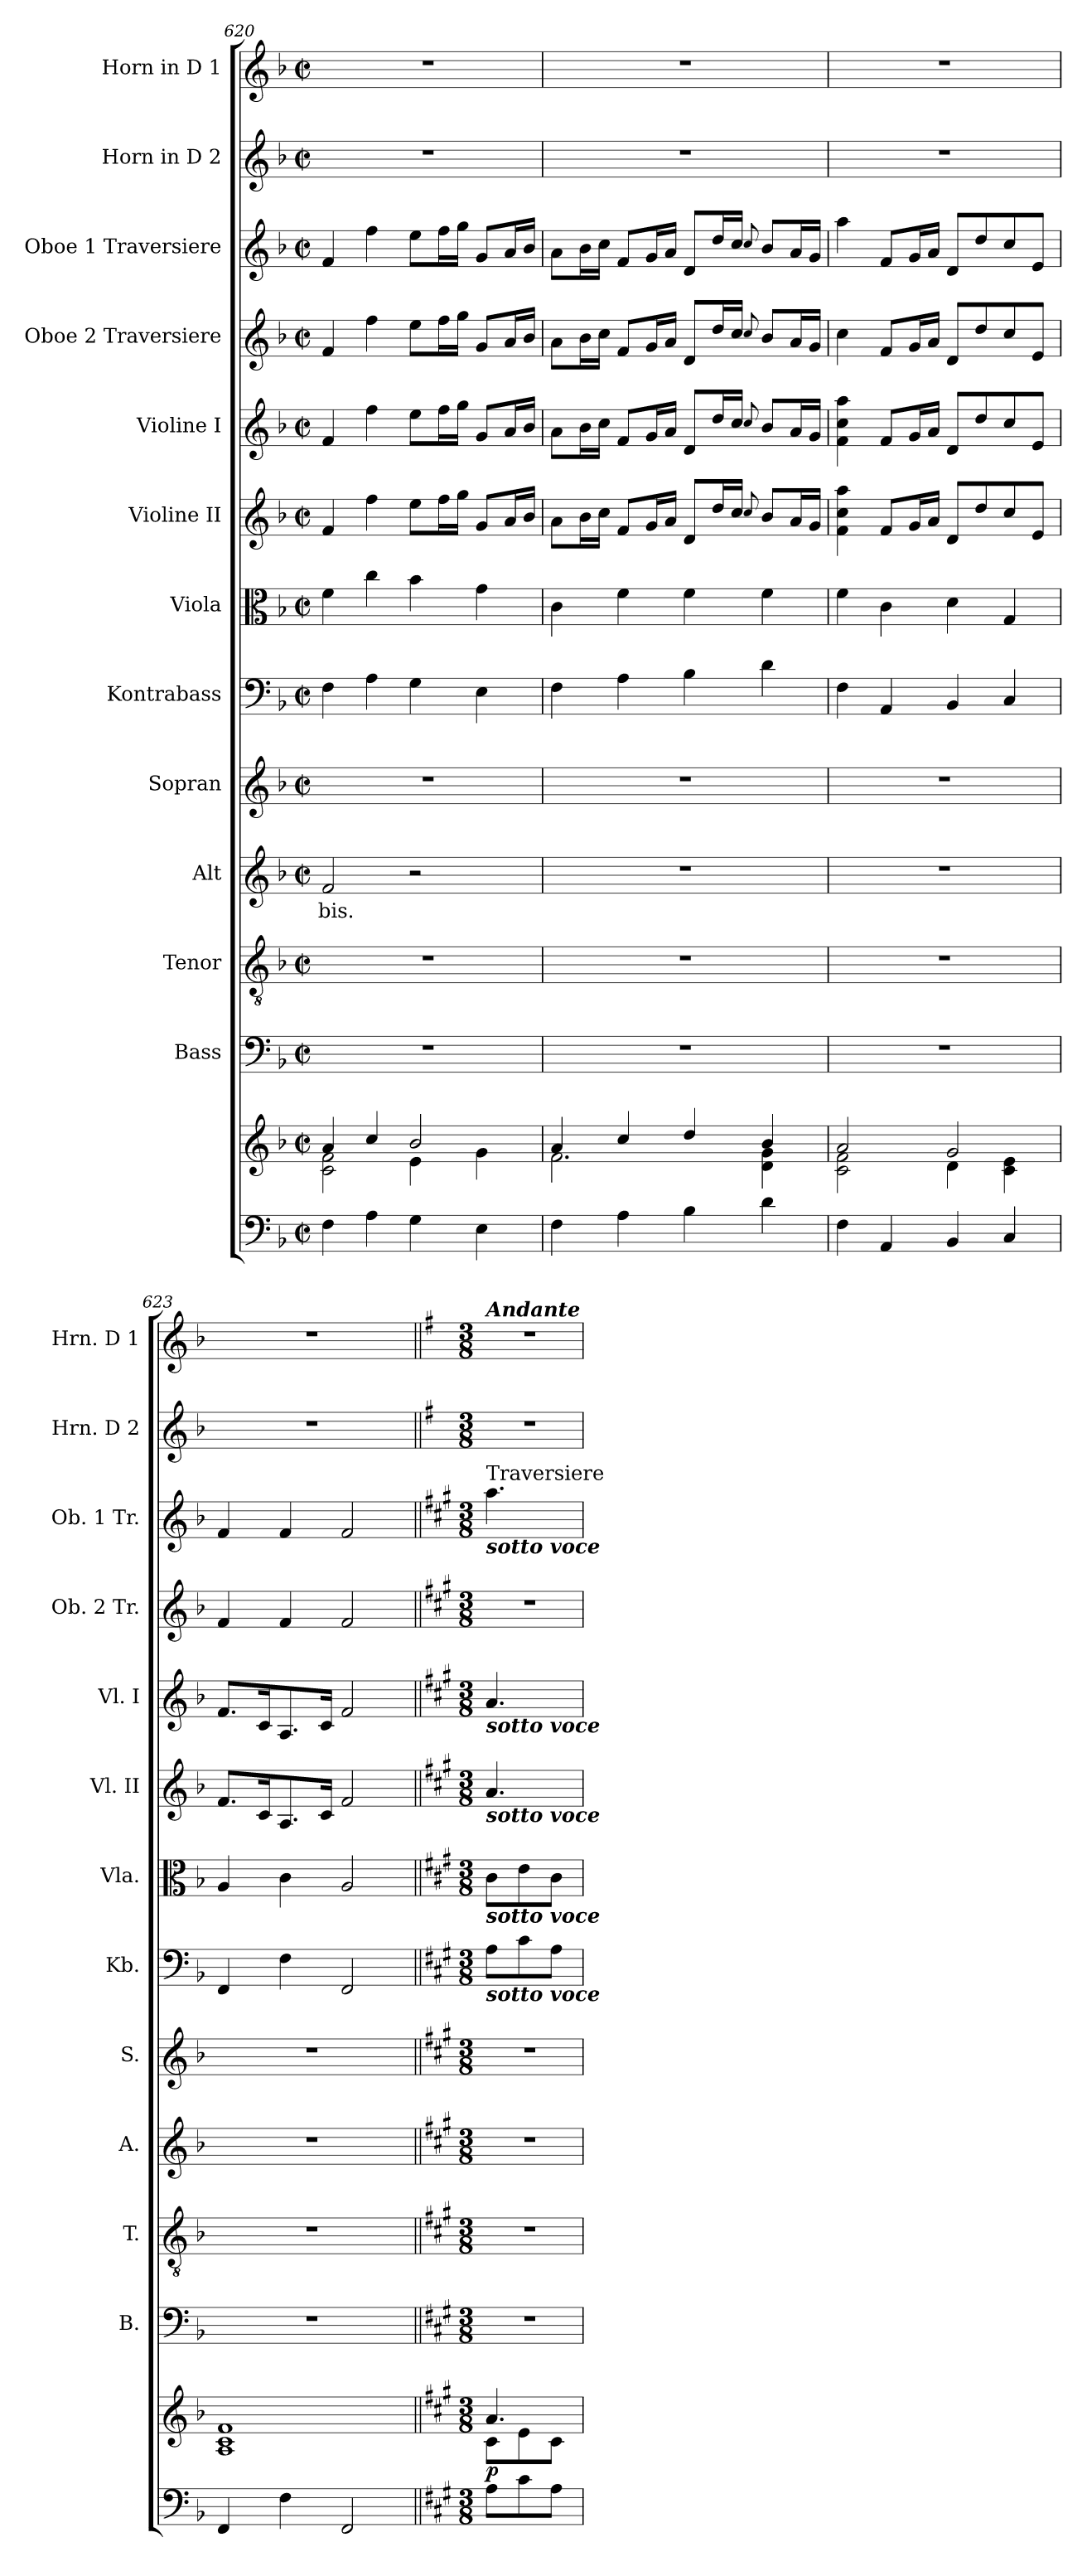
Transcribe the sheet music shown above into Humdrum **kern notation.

**kern	**kern	**dynam	**kern	**kern	**kern	**text	**kern	**kern	**kern	**kern	**kern	**kern	**kern	**kern	**kern
*part13	*part13	*part13	*part12	*part11	*part10	*part10	*part9	*part8	*part7	*part6	*part5	*part4	*part3	*part2	*part1
*staff14	*staff13	*staff13/14	*staff12	*staff11	*staff10	*staff10	*staff9	*staff8	*staff7	*staff6	*staff5	*staff4	*staff3	*staff2	*staff1
*	*	*	*I"Bass	*I"Tenor	*I"Alt	*	*I"Sopran	*I"Kontrabass	*I"Viola	*I"Violine II	*I"Violine I	*I"Oboe 2 Traversiere	*I"Oboe 1 Traversiere	*I"Horn in D 2	*I"Horn in D 1
*	*	*	*I'B.	*I'T.	*I'A.	*	*I'S.	*I'Kb.	*I'Vla.	*I'Vl. II	*I'Vl. I	*I'Ob. 2 Tr.	*I'Ob. 1 Tr.	*I'Hrn. D 2	*I'Hrn. D 1
*clefF4	*clefG2	*	*clefF4	*clefGv2	*clefG2	*	*clefG2	*clefF4	*clefC3	*clefG2	*clefG2	*clefG2	*clefG2	*clefG2	*clefG2
*	*	*	*	*	*	*	*	*ITrd7c12	*	*	*	*	*	*ITrd7c12	*ITrd7c12
*k[b-]	*k[b-]	*	*k[b-]	*k[b-]	*k[b-]	*	*k[b-]	*k[b-]	*k[b-]	*k[b-]	*k[b-]	*k[b-]	*k[b-]	*k[b-]	*k[b-]
*F:	*F:	*	*F:	*F:	*F:	*	*F:	*F:	*F:	*F:	*F:	*F:	*F:	*F:	*F:
*M2/2	*M2/2	*	*M2/2	*M2/2	*M2/2	*	*M2/2	*M2/2	*M2/2	*M2/2	*M2/2	*M2/2	*M2/2	*M2/2	*M2/2
*met(c|)	*met(c|)	*	*met(c|)	*met(c|)	*met(c|)	*	*met(c|)	*met(c|)	*met(c|)	*met(c|)	*met(c|)	*met(c|)	*met(c|)	*met(c|)	*met(c|)
=620	=620	=620	=620	=620	=620	=620	=620	=620	=620	=620	=620	=620	=620	=620	=620
*	*^	*	*	*	*	*	*	*	*	*	*	*	*	*	*
!	!	!	!	!	!	!	!LO:LY:b	!	!	!	!	!	!	!	!	!
4F\	4a/	2c\ 2f\	.	1r	1r	2f/	-bis.	1r	4FF\	4f\	4f/	4f/	4f/	4f/	1r	1r
4A\	4cc/	.	.	.	.	.	.	.	4AA\	4cc\	4ff\	4ff\	4ff\	4ff\	.	.
4G\	2b-/	4e\	.	.	.	2r	.	.	4GG\	4b-\	8ee\L	8ee\L	8ee\L	8ee\L	.	.
.	.	.	.	.	.	.	.	.	.	.	16ff\L	16ff\L	16ff\L	16ff\L	.	.
.	.	.	.	.	.	.	.	.	.	.	16gg\JJ	16gg\JJ	16gg\JJ	16gg\JJ	.	.
4E\	.	4g\	.	.	.	.	.	.	4EE\	4g\	8g/L	8g/L	8g/L	8g/L	.	.
.	.	.	.	.	.	.	.	.	.	.	16a/L	16a/L	16a/L	16a/L	.	.
.	.	.	.	.	.	.	.	.	.	.	16b-/JJ	16b-/JJ	16b-/JJ	16b-/JJ	.	.
=621	=621	=621	=621	=621	=621	=621	=621	=621	=621	=621	=621	=621	=621	=621	=621	=621
4F\	4a/	2.f\	.	1r	1r	1r	.	1r	4FF\	4c\	8a\L	8a\L	8a\L	8a\L	1r	1r
.	.	.	.	.	.	.	.	.	.	.	16b-\L	16b-\L	16b-\L	16b-\L	.	.
.	.	.	.	.	.	.	.	.	.	.	16cc\JJ	16cc\JJ	16cc\JJ	16cc\JJ	.	.
4A\	4cc/	.	.	.	.	.	.	.	4AA\	4f\	8f/L	8f/L	8f/L	8f/L	.	.
.	.	.	.	.	.	.	.	.	.	.	16g/L	16g/L	16g/L	16g/L	.	.
.	.	.	.	.	.	.	.	.	.	.	16a/JJ	16a/JJ	16a/JJ	16a/JJ	.	.
4B-\	4dd/	.	.	.	.	.	.	.	4BB-\	4f\	8d/L	8d/L	8d/L	8d/L	.	.
.	.	.	.	.	.	.	.	.	.	.	16dd/L	16dd/L	16dd/L	16dd/L	.	.
.	.	.	.	.	.	.	.	.	.	.	16cc/JJ	16cc/JJ	16cc/JJ	16cc/JJ	.	.
.	.	.	.	.	.	.	.	.	.	.	8qqcc/	8qqcc/	8qqcc/	8qqcc/	.	.
4d\	4b-/	4d\ 4g\	.	.	.	.	.	.	4D\	4f\	8b-/L	8b-/L	8b-/L	8b-/L	.	.
.	.	.	.	.	.	.	.	.	.	.	16a/L	16a/L	16a/L	16a/L	.	.
.	.	.	.	.	.	.	.	.	.	.	16g/JJ	16g/JJ	16g/JJ	16g/JJ	.	.
=622	=622	=622	=622	=622	=622	=622	=622	=622	=622	=622	=622	=622	=622	=622	=622	=622
4F\	2a/	2c\ 2f\	.	1r	1r	1r	.	1r	4FF\	4f\	4f\ 4cc\ 4aa\	4f\ 4cc\ 4aa\	4cc\	4aa\	1r	1r
4AA/	.	.	.	.	.	.	.	.	4AAA/	4c\	8f/L	8f/L	8f/L	8f/L	.	.
.	.	.	.	.	.	.	.	.	.	.	16g/L	16g/L	16g/L	16g/L	.	.
.	.	.	.	.	.	.	.	.	.	.	16a/JJ	16a/JJ	16a/JJ	16a/JJ	.	.
4BB-/	2g/	4d\	.	.	.	.	.	.	4BBB-/	4d\	8d/L	8d/L	8d/L	8d/L	.	.
.	.	.	.	.	.	.	.	.	.	.	8dd/	8dd/	8dd/	8dd/	.	.
4C/	.	4c\ 4e\	.	.	.	.	.	.	4CC/	4G/	8cc/	8cc/	8cc/	8cc/	.	.
.	.	.	.	.	.	.	.	.	.	.	8e/J	8e/J	8e/J	8e/J	.	.
*	*v	*v	*	*	*	*	*	*	*	*	*	*	*	*	*	*
=623	=623	=623	=623	=623	=623	=623	=623	=623	=623	=623	=623	=623	=623	=623	=623
4FF/	1A 1c 1f	.	1r	1r	1r	.	1r	4FFF/	4A/	8.f/L	8.f/L	4f/	4f/	1r	1r
.	.	.	.	.	.	.	.	.	.	16c/k	16c/k	.	.	.	.
4F\	.	.	.	.	.	.	.	4FF\	4c\	8.A/	8.A/	4f/	4f/	.	.
.	.	.	.	.	.	.	.	.	.	16c/Jk	16c/Jk	.	.	.	.
2FF/	.	.	.	.	.	.	.	2FFF/	2A/	2f/	2f/	2f/	2f/	.	.
!!LO:PB:g=z
=624||	=624||	=624||	=624||	=624||	=624||	=624||	=624||	=624||	=624||	=624||	=624||	=624||	=624||	=624||	=624||
*k[f#c#g#]	*k[f#c#g#]	*	*k[f#c#g#]	*k[f#c#g#]	*k[f#c#g#]	*	*k[f#c#g#]	*k[f#c#g#]	*k[f#c#g#]	*k[f#c#g#]	*k[f#c#g#]	*k[f#c#g#]	*k[f#c#g#]	*k[f#]	*k[f#]
*A:	*A:	*	*A:	*A:	*A:	*	*A:	*A:	*A:	*A:	*A:	*A:	*A:	*G:	*G:
*M3/8	*M3/8	*	*M3/8	*M3/8	*M3/8	*	*M3/8	*M3/8	*M3/8	*M3/8	*M3/8	*M3/8	*M3/8	*M3/8	*M3/8
*	*^	*	*	*	*	*	*	*	*	*	*	*	*	*	*
!	!	!	!	!	!	!	!	!	!	!	!	!	!	!	!	!LO:TX:a:Bi:t=Andante
!	!	!	!	!	!	!	!	!	!	!	!	!	!	!LO:TX:b:Bi:t=sotto voce	!	!
!	!	!	!	!	!	!	!	!	!	!	!	!	!	!LO:TX:a:t=Traversiere	!	!
!	!	!	!	!	!	!	!	!	!	!	!	!LO:TX:b:Bi:t=sotto voce	!	!	!	!
!	!	!	!	!	!	!	!	!	!	!	!LO:TX:b:Bi:t=sotto voce	!	!	!	!	!
!	!	!	!	!	!	!	!	!	!	!LO:TX:b:Bi:t=sotto voce	!	!	!	!	!	!
!	!	!	!	!	!	!	!	!	!LO:TX:b:Bi:t=sotto voce	!	!	!	!	!	!	!
!	!	!	!LO:DY:b	!	!	!	!	!	!	!	!	!	!	!	!	!
8A\L	4.a/	8c#\L	p	4.r	4.r	4.r	.	4.r	8AA\L	8c#\L	4.a/	4.a/	4.r	4.aa\	4.r	4.r
8c#\	.	8e\	.	.	.	.	.	.	8C#\	8e\	.	.	.	.	.	.
8A\J	.	8c#\J	.	.	.	.	.	.	8AA\J	8c#\J	.	.	.	.	.	.
*	*v	*v	*	*	*	*	*	*	*	*	*	*	*	*	*	*
=	=	=	=	=	=	=	=	=	=	=	=	=	=	=	=
*-	*-	*-	*-	*-	*-	*-	*-	*-	*-	*-	*-	*-	*-	*-	*-
